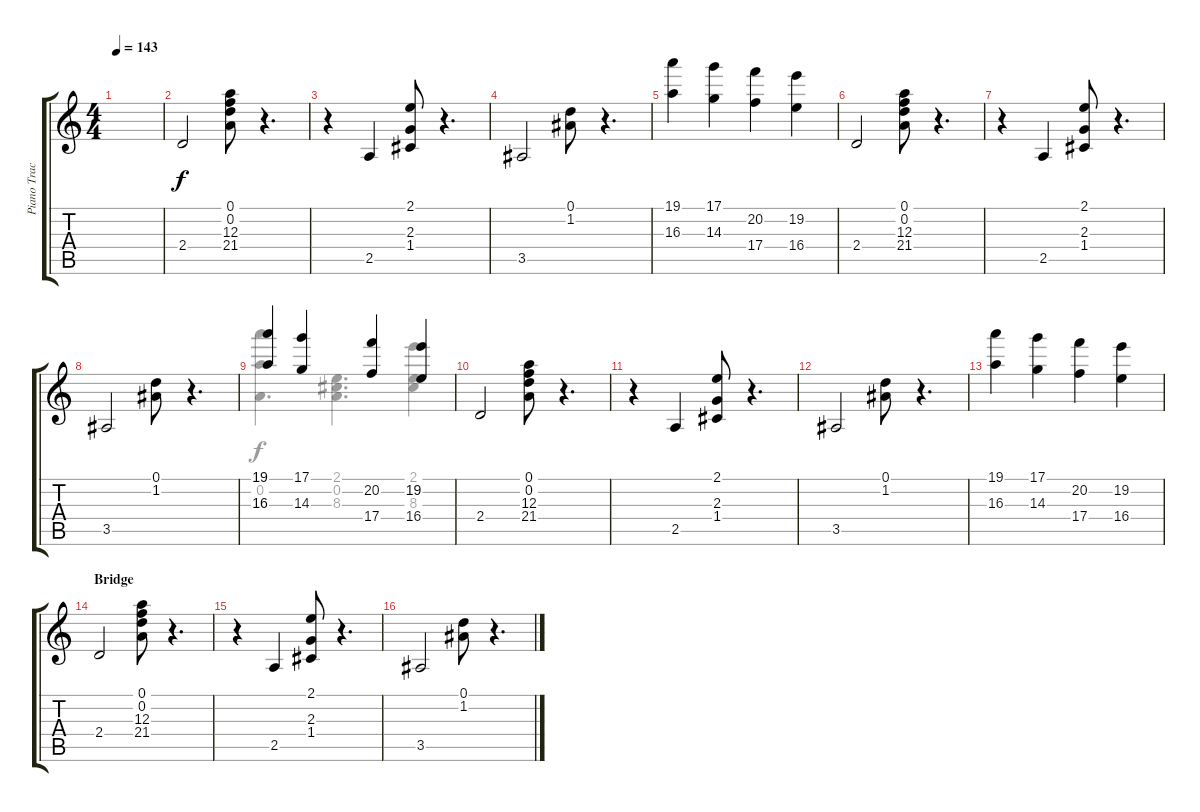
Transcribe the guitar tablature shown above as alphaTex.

\track ("Piano Track" "Piano Trac") {instrument electricguitarclean}
\staff {score tabs}
\tuning (D4 A3 F3 C3 G2 D2) {hide}
\voice
\ts (4 4)
\tempo 143
\clef g2
\ks c
|
2.4.2 (0.1 0.2 12.3 21.4).8 r.4{d} |
r.4 2.5.4 (2.1 2.3 1.4).8 r.4{d} |
3.5.2 (0.1 1.2).8 r.4{d} |
(19.1 16.3).4 (17.1 14.3).4 (20.2 17.4).4 (19.2 16.4).4 |
2.4.2 (0.1 0.2 12.3 21.4).8 r.4{d} |
r.4 2.5.4 (2.1 2.3 1.4).8 r.4{d} |
3.5.2 (0.1 1.2).8 r.4{d} |
(19.1 16.3).4 (17.1 14.3).4 (20.2 17.4).4 (19.2 16.4).4 |
2.4.2 (0.1 0.2 12.3 21.4).8 r.4{d} |
r.4 2.5.4 (2.1 2.3 1.4).8 r.4{d} |
3.5.2 (0.1 1.2).8 r.4{d} |
(19.1 16.3).4 (17.1 14.3).4 (20.2 17.4).4 (19.2 16.4).4 |
\section ("" "Bridge")
2.4.2 (0.1 0.2 12.3 21.4).8 r.4{d} |
r.4 2.5.4 (2.1 2.3 1.4).8 r.4{d} |
3.5.2 (0.1 1.2).8 r.4{d}
\voice
\clef g2
\ottava regular
\simile none
\ks c
|
|
|
|
|
|
|
|
(19.1 0.2 16.3).4{d} (2.1 0.2 8.3).4{d} (2.1 19.2 8.3).4 |
|
|
|
|
|
|
